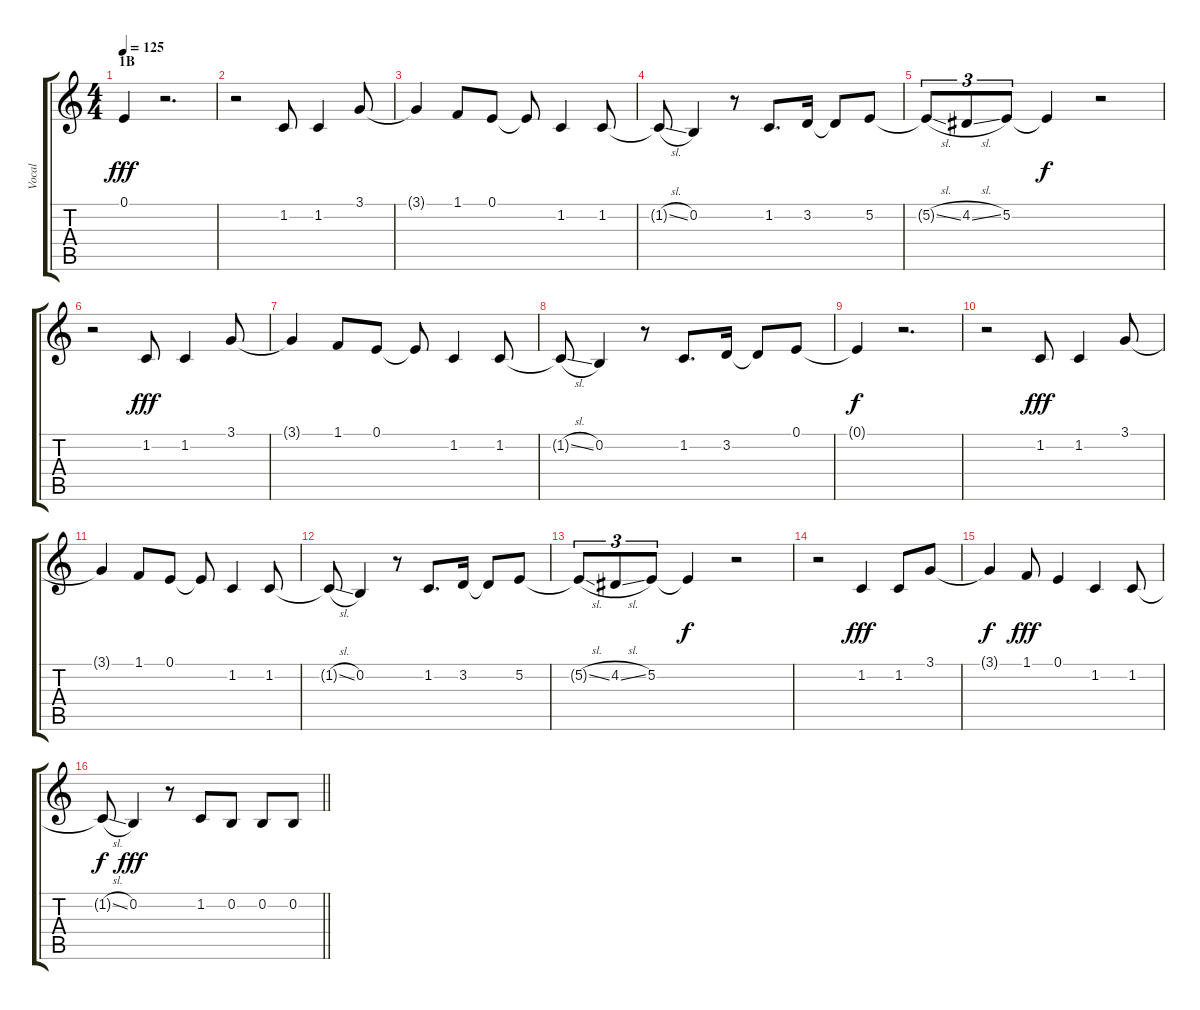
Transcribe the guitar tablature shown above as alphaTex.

\track ("Vocal" "Vocal") {instrument voiceoohs}
\staff {score tabs}
\tuning (E4 B3 G3 D3 A2 E2) {hide}
\ts (4 4)
\section ("" "1B")
\tempo 125
\clef g2
\ks c
0.1{t}.4{dy fff} r.2{d} |
r.2 1.2.8 1.2.4 3.1.8 |
3.1{t}.4 1.1.8 0.1.8 0.1{t}.8 1.2.4 1.2.8 |
1.2{sl t}.8 0.2.4 r.8 1.2.8{d} 3.2.16 3.2{t}.8 5.2.8 |
5.2{sl t}.8{tu (3 2)} 4.2{sl}.8{tu (3 2)} 5.2.8{tu (3 2)} 5.2{t}.4{dy f} r.2 |
r.2 1.2.8{dy fff} 1.2.4 3.1.8 |
3.1{t}.4 1.1.8 0.1.8 0.1{t}.8 1.2.4 1.2.8 |
1.2{sl t}.8 0.2.4 r.8 1.2.8{d} 3.2.16 3.2{t}.8 0.1.8 |
0.1{t}.4{dy f} r.2{d} |
r.2 1.2.8{dy fff} 1.2.4 3.1.8 |
3.1{t}.4 1.1.8 0.1.8 0.1{t}.8 1.2.4 1.2.8 |
1.2{sl t}.8 0.2.4 r.8 1.2.8{d} 3.2.16 3.2{t}.8 5.2.8 |
5.2{sl t}.8{tu (3 2)} 4.2{sl}.8{tu (3 2)} 5.2.8{tu (3 2)} 5.2{t}.4{dy f} r.2 |
r.2 1.2.4{dy fff} 1.2.8 3.1.8 |
3.1{t}.4{dy f} 1.1.8{dy fff} 0.1.4 1.2.4 1.2.8 |
\barLineRight lightlight
1.2{sl t}.8{dy f} 0.2.4{dy fff} r.8 1.2.8 0.2.8 0.2.8 0.2.8
